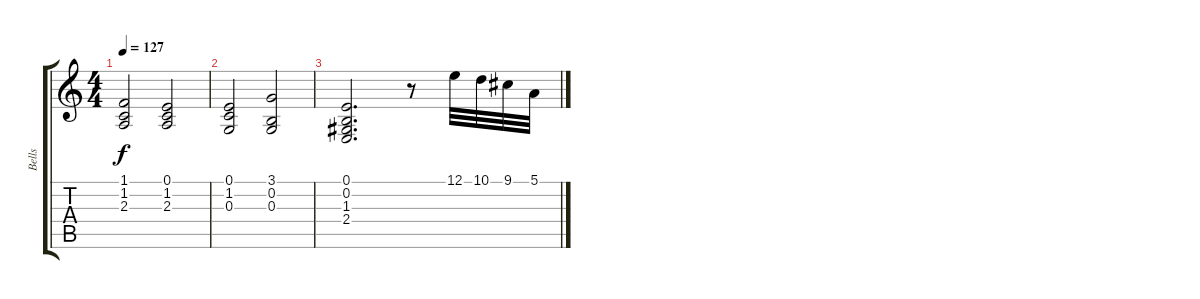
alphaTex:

\track ("Bells" "Bells") {instrument musicbox}
\staff {score tabs}
\tuning (E4 B3 G3 D3 A2 E2) {hide}
\ts (4 4)
\tempo 127
\clef g2
\ks c
(1.1 1.2 2.3).2{dy f} (0.1 1.2 2.3).2 |
(0.1 1.2 0.3).2 (3.1 0.2 0.3).2 |
(0.1 0.2 1.3 2.4).2{d volume 2} r.8 12.1.32 10.1.32 9.1.32 5.1.32
